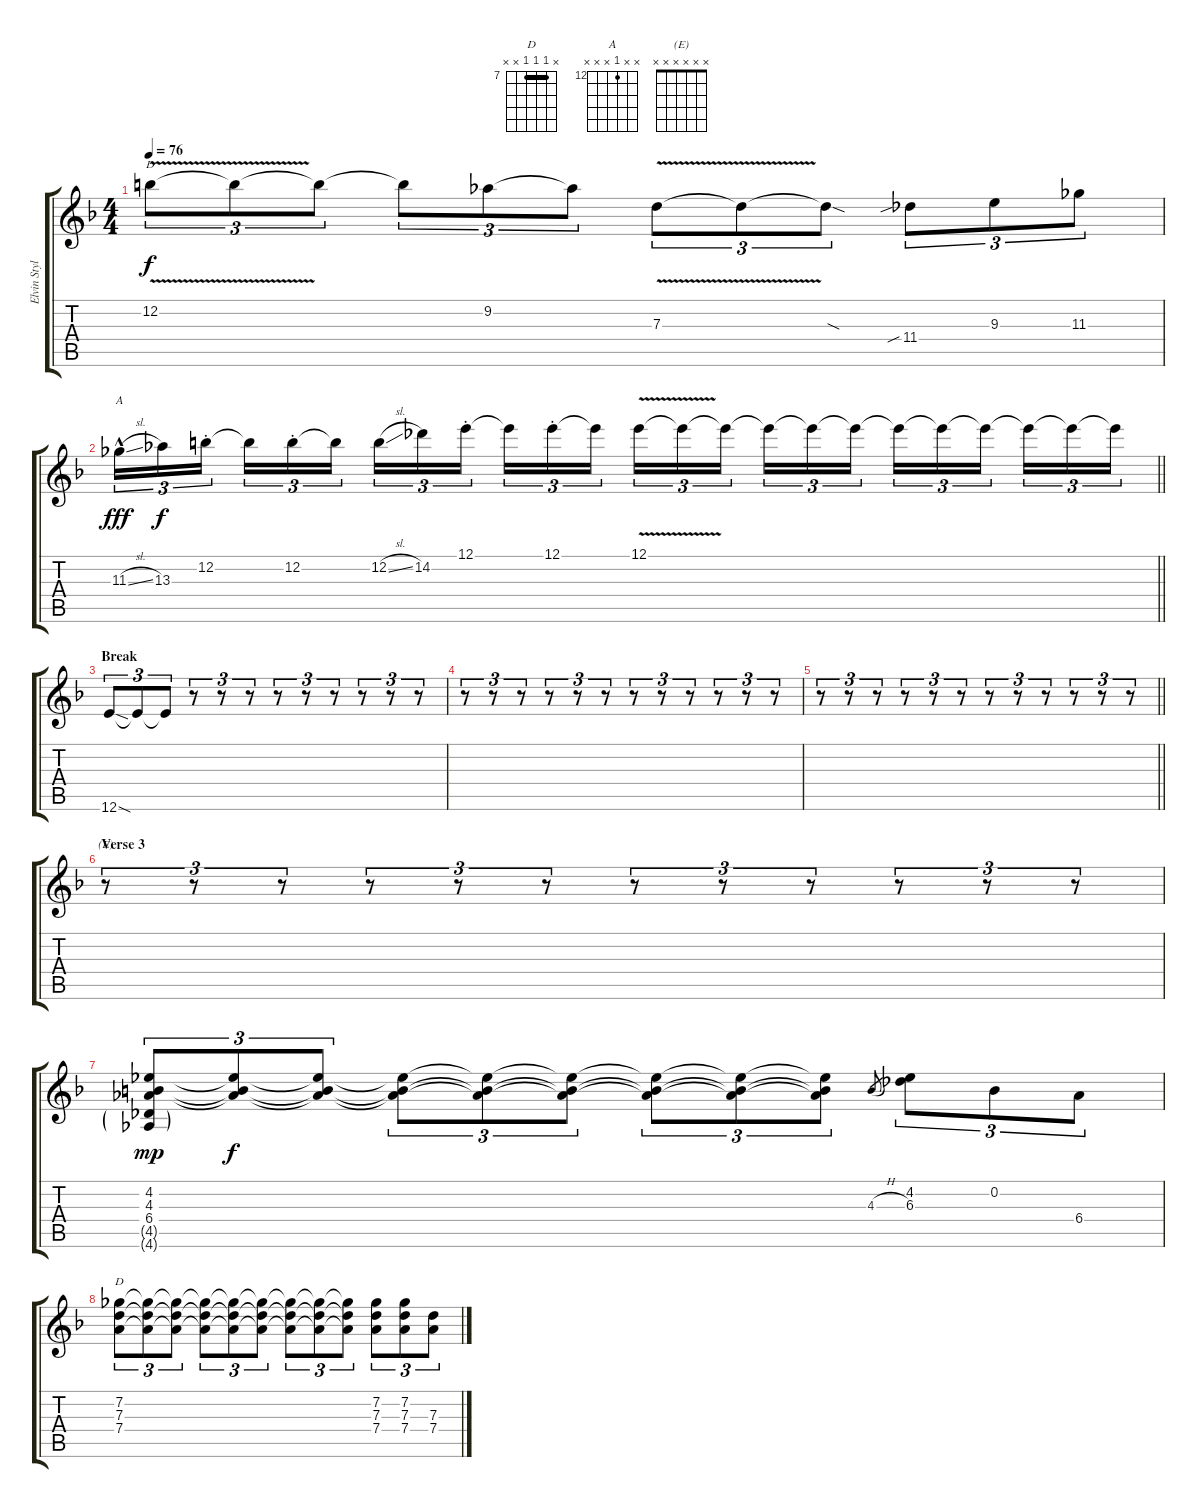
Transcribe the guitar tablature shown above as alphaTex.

\track ("Elvin Style" "Elvin Styl") {instrument electricguitarclean}
\staff {score tabs}
\tuning (E4 B3 G3 D3 A2 E2) {hide}
\chord ("D" x 13 x x x x) {firstfret 13}
\chord ("A" x x 12 x x x) {firstfret 12}
\chord ("(E)" x x x x x x)
\chord ("D" x 7 7 7 x x) {firstfret 7 barre 7}
\ts (4 4)
\tempo 76
\clef g2
\ks f
12.2{v}.8{tu (3 2) ch "D" dy f} 12.2{t}.8{tu (3 2)} 12.2{t}.8{tu (3 2)} 12.2{t}.8{tu (3 2)} 9.2.8{tu (3 2)} 9.2{t}.8{tu (3 2)} 7.3{v}.8{tu (3 2)} 7.3{t}.8{tu (3 2)} 7.3{sod t}.8{tu (3 2)} 11.4{sib}.8{tu (3 2)} 9.3.8{tu (3 2)} 11.3.8{tu (3 2)} |
\barLineRight lightlight
11.3{sl hac}.16{tu (3 2) ch "A" dy fff} 13.3.16{tu (3 2) dy f} 12.2{st}.16{tu (3 2) beam splitsecondary} 12.2{t}.16{tu (3 2)} 12.2{st}.16{tu (3 2)} 12.2{t}.16{tu (3 2)} 12.2{sl}.16{tu (3 2)} 14.2.16{tu (3 2)} 12.1{st}.16{tu (3 2) beam splitsecondary} 12.1{t}.16{tu (3 2)} 12.1{st}.16{tu (3 2)} 12.1{t}.16{tu (3 2)} 12.1{v}.16{tu (3 2)} 12.1{t}.16{tu (3 2)} 12.1{t}.16{tu (3 2) beam splitsecondary} 12.1{t}.16{tu (3 2)} 12.1{t}.16{tu (3 2)} 12.1{t}.16{tu (3 2)} 12.1{t}.16{tu (3 2)} 12.1{t}.16{tu (3 2)} 12.1{t}.16{tu (3 2) beam splitsecondary} 12.1{t}.16{tu (3 2)} 12.1{t}.16{tu (3 2)} 12.1{t}.16{tu (3 2)} |
\section ("" "Break")
12.6{sod}.8{tu (3 2)} 12.6{t}.8{tu (3 2)} 12.6{t}.8{tu (3 2)} r.8{tu (3 2)} r.8{tu (3 2)} r.8{tu (3 2)} r.8{tu (3 2)} r.8{tu (3 2)} r.8{tu (3 2)} r.8{tu (3 2)} r.8{tu (3 2)} r.8{tu (3 2)} |
r.8{tu (3 2)} r.8{tu (3 2)} r.8{tu (3 2)} r.8{tu (3 2)} r.8{tu (3 2)} r.8{tu (3 2)} r.8{tu (3 2)} r.8{tu (3 2)} r.8{tu (3 2)} r.8{tu (3 2)} r.8{tu (3 2)} r.8{tu (3 2)} |
\barLineRight lightlight
r.8{tu (3 2)} r.8{tu (3 2)} r.8{tu (3 2)} r.8{tu (3 2)} r.8{tu (3 2)} r.8{tu (3 2)} r.8{tu (3 2)} r.8{tu (3 2)} r.8{tu (3 2)} r.8{tu (3 2)} r.8{tu (3 2)} r.8{tu (3 2)} |
\section ("" "Verse 3")
r.8{tu (3 2) ch "(E)"} r.8{tu (3 2)} r.8{tu (3 2)} r.8{tu (3 2)} r.8{tu (3 2)} r.8{tu (3 2)} r.8{tu (3 2)} r.8{tu (3 2)} r.8{tu (3 2)} r.8{tu (3 2)} r.8{tu (3 2)} r.8{tu (3 2)} |
(4.2 4.3 6.4 4.5{g} 4.6{g}).8{tu (3 2) dy mp} (4.2{t} 4.3{t} 6.4{t}).8{tu (3 2) dy f} (4.2{t} 4.3{t} 6.4{t}).8{tu (3 2)} (4.2{t} 4.3{t} 6.4{t}).8{tu (3 2)} (4.2{t} 4.3{t} 6.4{t}).8{tu (3 2)} (4.2{t} 4.3{t} 6.4{t}).8{tu (3 2)} (4.2{t} 4.3{t} 6.4{t}).8{tu (3 2)} (4.2{t} 4.3{t} 6.4{t}).8{tu (3 2)} (4.2{t} 4.3{t} 6.4{t}).8{tu (3 2)} 4.3{h}.8{gr} (4.2 6.3).8{tu (3 2)} 0.2.8{tu (3 2)} 6.4.8{tu (3 2)} |
(7.2 7.3 7.4).8{tu (3 2) ch "D"} (7.2{t} 7.3{t} 7.4{t}).8{tu (3 2)} (7.2{t} 7.3{t} 7.4{t}).8{tu (3 2)} (7.2{t} 7.3{t} 7.4{t}).8{tu (3 2)} (7.2{t} 7.3{t} 7.4{t}).8{tu (3 2)} (7.2{t} 7.3{t} 7.4{t}).8{tu (3 2)} (7.2{t} 7.3{t} 7.4{t}).8{tu (3 2)} (7.2{t} 7.3{t} 7.4{t}).8{tu (3 2)} (7.2{t} 7.3{t} 7.4{t}).8{tu (3 2)} (7.2 7.3 7.4).8{tu (3 2)} (7.2 7.3 7.4).8{tu (3 2)} (7.3 7.4).8{tu (3 2)}
